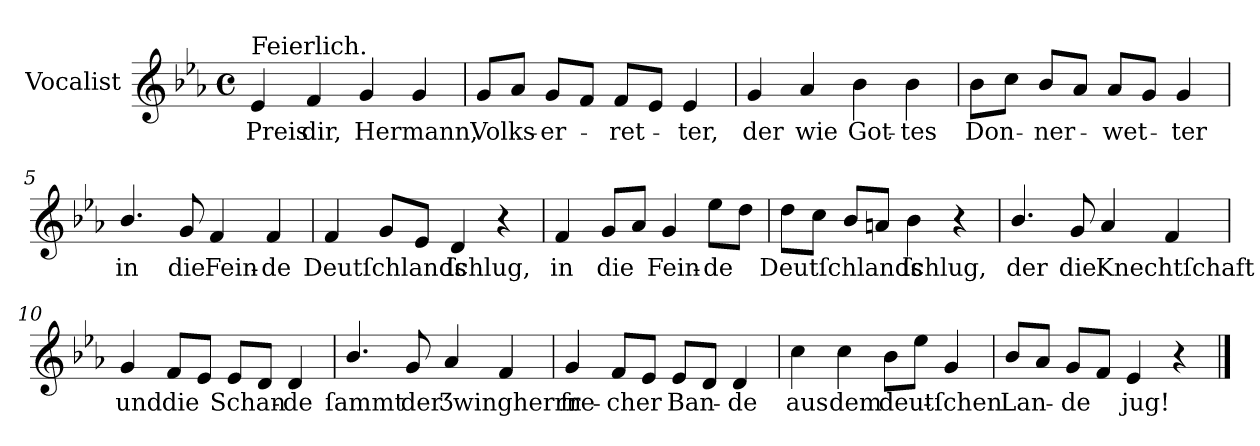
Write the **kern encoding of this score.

**kern	**text
*part1	*part1
*staff1	*staff1
*I"Vocalist	*
*clefG2	*
*k[b-e-a-]	*
*E-:	*
*M4/4	*
*met(c)	*
=1	=1
!LO:TX:a:t=Feierlich.	!
4e-	Preis
4f	dir,
4g	Hermann,
4g	.
=2	=2
8gL	Volks-
8a-J	.
8gL	-er-
8fJ	.
8fL	-ret-
8e-J	.
4e-	-ter,
=3	=3
4g	der
4a-	wie
4b-	Got-
4b-	-tes
=4	=4
8b-L	Don-
8ccJ	.
8b-L	-ner-
8a-J	.
8a-L	-wet-
8gJ	.
4g	-ter
=5	=5
4.b-/	in
8g	die
4f	Fein-
4f	-de
=6	=6
4f	Deutſchlands
8gL	.
8e-J	.
4d	ſchlug,
4r	.
=7	=7
4f	in
8gL	die
8a-J	.
4g	Fein-
8ee-L	-de
8ddJ	.
=8	=8
8ddL	Deutſchlands
8ccJ	.
8b-L	.
8anJ	.
4b-	ſchlug,
4r	.
=9	=9
4.b-/	der
8g	die
4a-	Knechtſchaft
4f	.
=10	=10
4g	und
8fL	die
8e-J	.
8e-L	Schan-
8dJ	.
4d	-de
=11	=11
4.b-/	ſammt
8g	der
4a-	Ʒwingherrn
4f	.
=12	=12
4g	fre-
8fL	-cher
8e-J	.
8e-L	Ban-
8dJ	.
4d	-de
=13	=13
4cc	aus
4cc	dem
8b-L	deut-
8ee-J	.
4g	-ſchen
=14	=14
8b-L	Lan-
8a-J	.
8gL	-de
8fJ	.
4e-	jug!
4r	.
==	==
*-	*-
